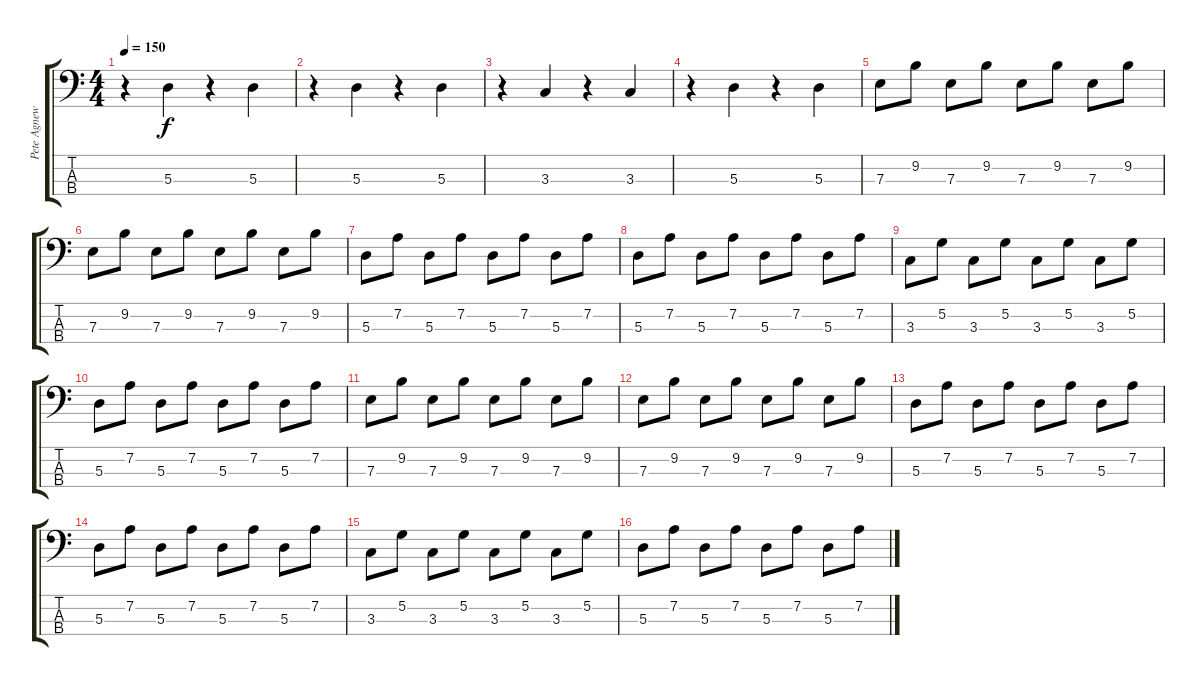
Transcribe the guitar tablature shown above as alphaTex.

\track ("Pete Agnew (bass)" "Pete Agnew") {instrument electricbasspick}
\staff {score tabs}
\tuning (G2 D2 A1 E1) {hide}
\ts (4 4)
\tempo 150
\clef f4
\ks c
r.4{dy f} 5.3.4 r.4 5.3.4 |
r.4 5.3.4 r.4 5.3.4 |
r.4 3.3.4 r.4 3.3.4 |
r.4 5.3.4 r.4 5.3.4 |
7.3.8{volume 13} 9.2.8 7.3.8 9.2.8 7.3.8 9.2.8 7.3.8 9.2.8 |
7.3.8 9.2.8 7.3.8 9.2.8 7.3.8 9.2.8 7.3.8 9.2.8 |
5.3.8 7.2.8 5.3.8 7.2.8 5.3.8 7.2.8 5.3.8 7.2.8 |
5.3.8 7.2.8 5.3.8 7.2.8 5.3.8 7.2.8 5.3.8 7.2.8 |
3.3.8 5.2.8 3.3.8 5.2.8 3.3.8 5.2.8 3.3.8 5.2.8 |
5.3.8 7.2.8 5.3.8 7.2.8 5.3.8 7.2.8 5.3.8 7.2.8 |
7.3.8 9.2.8 7.3.8 9.2.8 7.3.8 9.2.8 7.3.8 9.2.8 |
7.3.8 9.2.8 7.3.8 9.2.8 7.3.8 9.2.8 7.3.8 9.2.8 |
5.3.8 7.2.8 5.3.8 7.2.8 5.3.8 7.2.8 5.3.8 7.2.8 |
5.3.8 7.2.8 5.3.8 7.2.8 5.3.8 7.2.8 5.3.8 7.2.8 |
3.3.8 5.2.8 3.3.8 5.2.8 3.3.8 5.2.8 3.3.8 5.2.8 |
5.3.8 7.2.8 5.3.8 7.2.8 5.3.8 7.2.8 5.3.8 7.2.8
